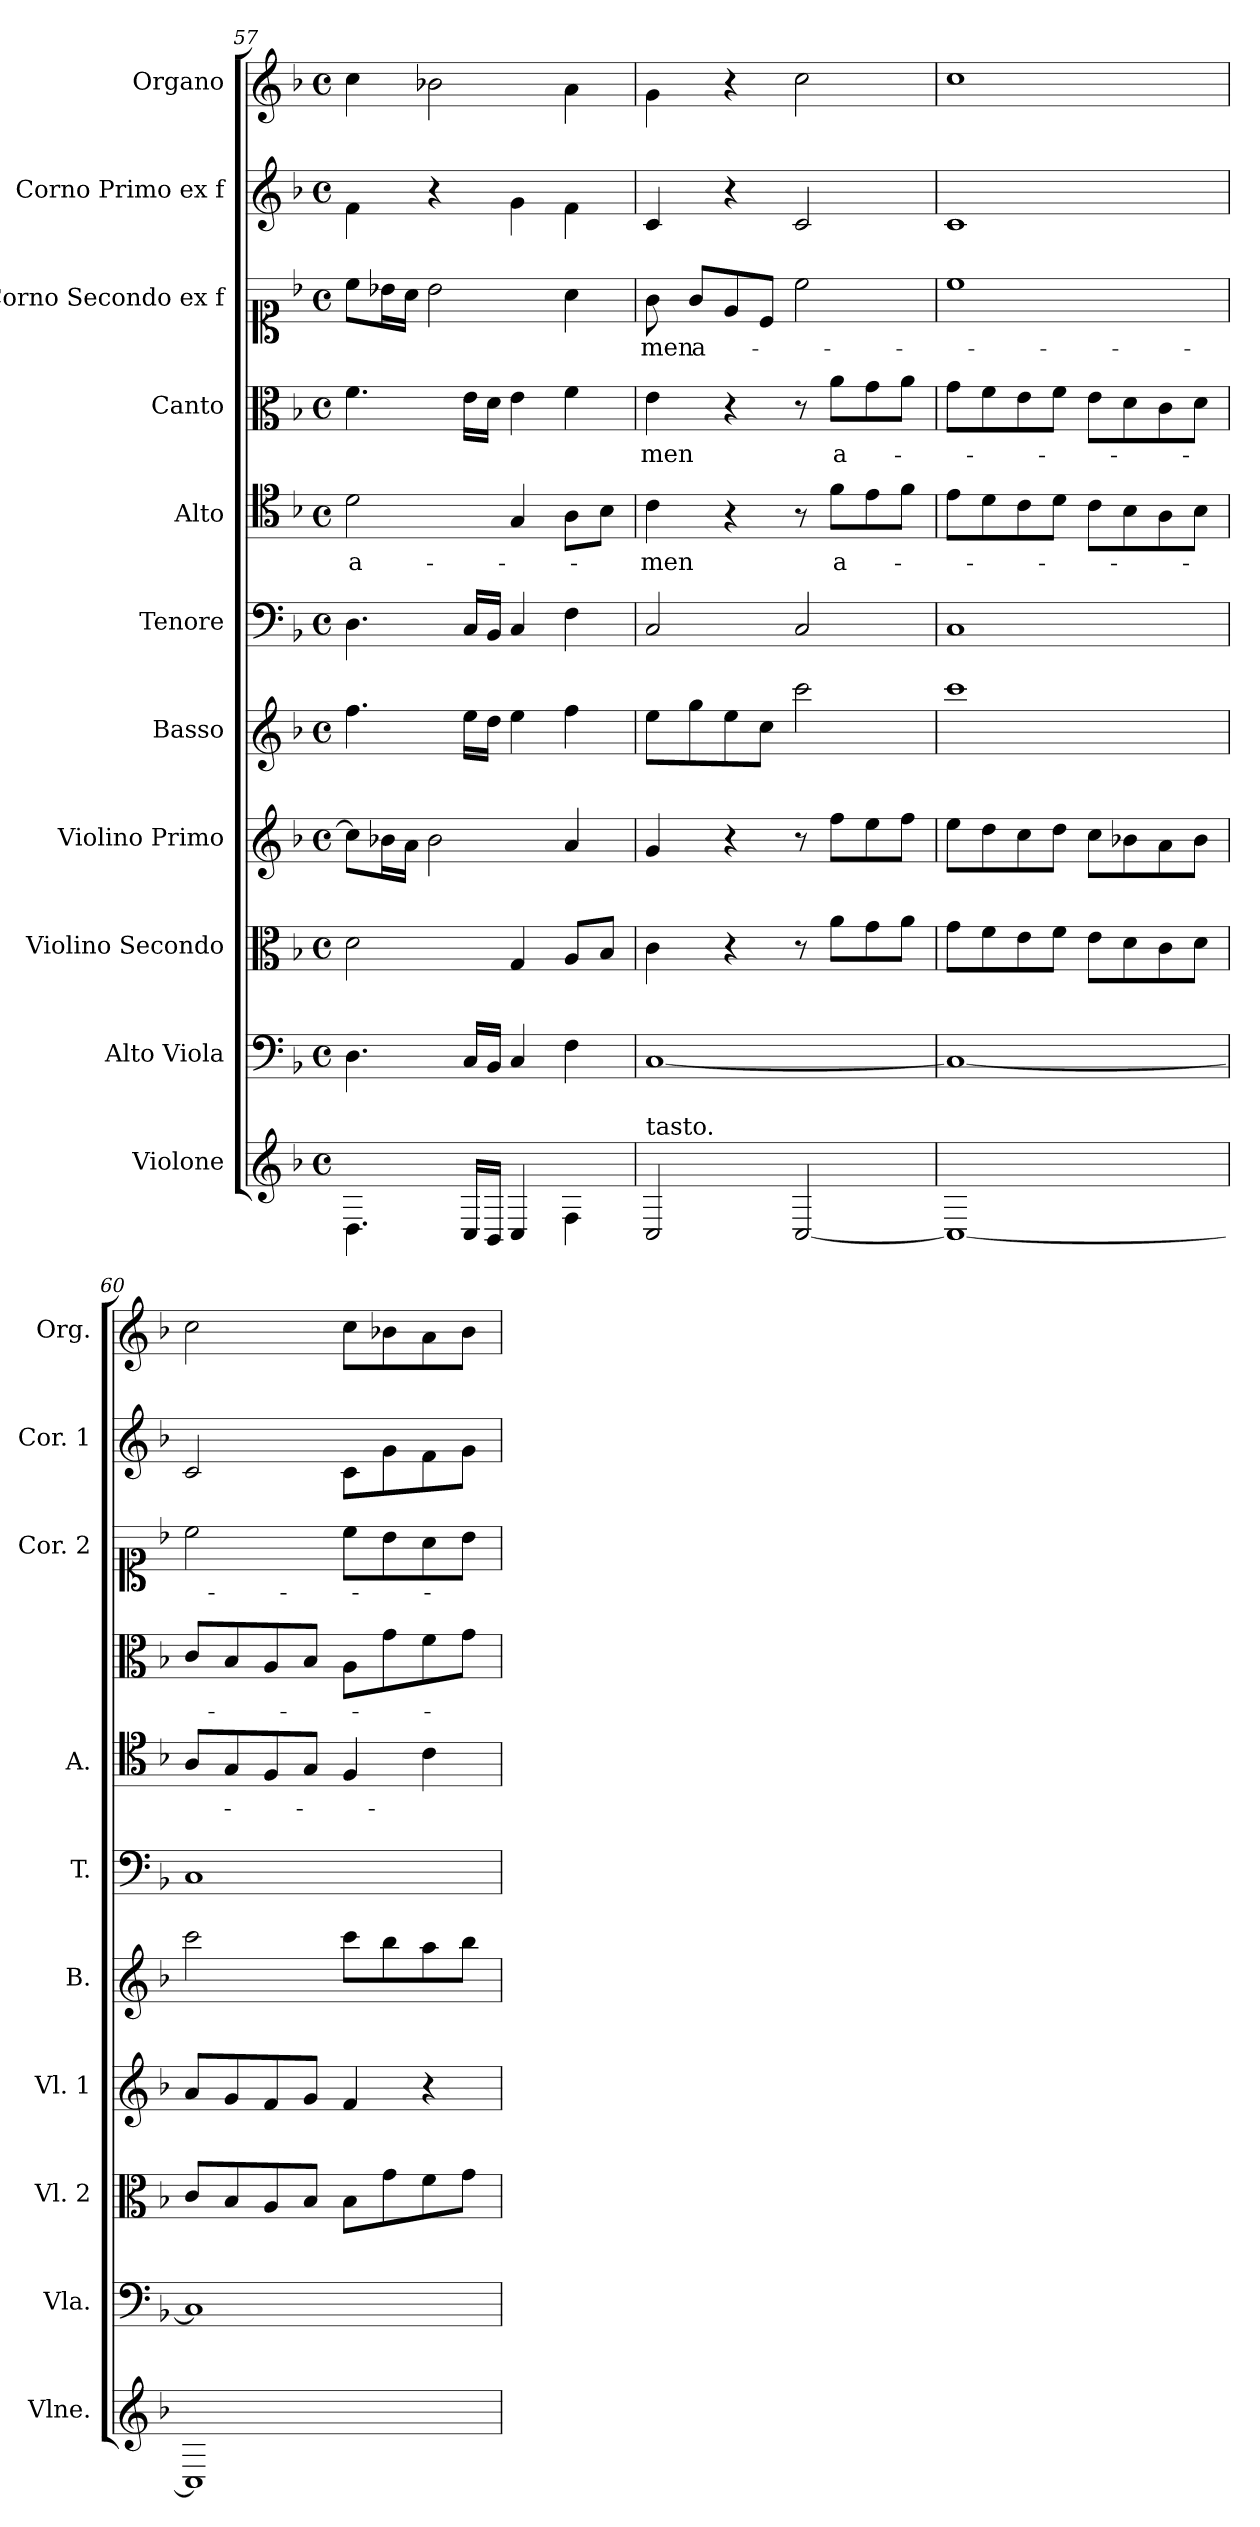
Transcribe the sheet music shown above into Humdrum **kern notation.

**kern	**kern	**kern	**kern	**kern	**kern	**kern	**text	**kern	**text	**kern	**text	**kern	**kern
*part11	*part10	*part9	*part8	*part7	*part6	*part5	*part5	*part4	*part4	*part3	*part3	*part2	*part1
*staff11	*staff10	*staff9	*staff8	*staff7	*staff6	*staff5	*staff5	*staff4	*staff4	*staff3	*staff3	*staff2	*staff1
*I"Violone	*I"Alto Viola	*I"Violino Secondo	*I"Violino Primo	*I"Basso	*I"Tenore	*I"Alto	*	*I"Canto	*	*I"Corno Secondo ex f	*	*I"Corno Primo ex f	*I"Organo
*I'Vlne.	*I'Vla.	*I'Vl. 2	*I'Vl. 1	*I'B.	*I'T.	*I'A.	*	*	*	*I'Cor. 2	*	*I'Cor. 1	*I'Org.
*clefG2	*clefF4	*clefC3	*clefG2	*clefG2	*clefF4	*clefC4	*	*clefC3	*	*clefC1	*	*clefG2	*clefG2
*	*ITrd7c12	*	*	*	*	*	*	*	*	*	*	*ITrd0c7	*ITrd0c7
*k[b-]	*k[b-]	*k[b-]	*k[b-]	*k[b-]	*k[b-]	*k[b-]	*	*k[b-]	*	*k[b-]	*	*k[b-]	*k[b-]
*M4/4	*M4/4	*M4/4	*M4/4	*M4/4	*M4/4	*M4/4	*	*M4/4	*	*M4/4	*	*M4/4	*M4/4
*met(c)	*met(c)	*met(c)	*met(c)	*met(c)	*met(c)	*met(c)	*	*met(c)	*	*met(c)	*	*met(c)	*met(c)
=57	=57	=57	=57	=57	=57	=57	=57	=57	=57	=57	=57	=57	=57
4.D\	4.DD\	2d\	8cc\L]	4.ff\	4.D\	2d\	a-	4.f\	.	8cc\L	.	4f\	4cc\
.	.	.	16b-X\L	.	.	.	.	.	.	16b-X\L	.	.	.
.	.	.	16a\JJ	.	.	.	.	.	.	16a\JJ	.	.	.
.	.	.	2b-\	.	.	.	.	.	.	2b-\	.	4r	2b-X\
16C/LL	16CC/LL	.	.	16ee\LL	16C/LL	.	.	16e\LL	.	.	.	.	.
16BB-/JJ	16BBB-/JJ	.	.	16dd\JJ	16BB-/JJ	.	.	16d\JJ	.	.	.	.	.
4C/	4CC/	4G/	.	4ee\	4C/	4G/	.	4e\	.	.	.	4g\	.
4F\	4FF\	8A/L	4a/	4ff\	4F\	8A\L	.	4f\	.	4a\	.	4f\	4a\
.	.	8B-/J	.	.	.	8B-\J	.	.	.	.	.	.	.
=58	=58	=58	=58	=58	=58	=58	=58	=58	=58	=58	=58	=58	=58
!LO:TX:a:t=tasto.	!	!	!	!	!	!	!	!	!	!	!	!	!
2C/	[1CC	4c\	4g/	8ee\L	2C/	4c\	-men	4e\	-men	8g\	-men	4c/	4g\
.	.	.	.	8gg\	.	.	.	.	.	8g/L	a-	.	.
.	.	4r	4r	8ee\	.	4r	.	4r	.	8e/	.	4r	4r
.	.	.	.	8cc\J	.	.	.	.	.	8c/J	.	.	.
[2C/	.	8r	8r	2ccc\	2C/	8r	.	8r	.	2cc\	.	2c/	2cc\
.	.	8a\L	8ff\L	.	.	8f\L	a-	8a\L	a-	.	.	.	.
.	.	8g\	8ee\	.	.	8e\	.	8g\	.	.	.	.	.
.	.	8a\J	8ff\J	.	.	8f\J	.	8a\J	.	.	.	.	.
=59	=59	=59	=59	=59	=59	=59	=59	=59	=59	=59	=59	=59	=59
1C_	1CC_	8g\L	8ee\L	1ccc	1C	8e\L	.	8g\L	.	1cc	.	1c	1cc
.	.	8f\	8dd\	.	.	8d\	.	8f\	.	.	.	.	.
.	.	8e\	8cc\	.	.	8c\	.	8e\	.	.	.	.	.
.	.	8f\J	8dd\J	.	.	8d\J	.	8f\J	.	.	.	.	.
.	.	8e\L	8cc\L	.	.	8c\L	.	8e\L	.	.	.	.	.
.	.	8d\	8b-X\	.	.	8B-\	.	8d\	.	.	.	.	.
.	.	8c\	8a\	.	.	8A\	.	8c\	.	.	.	.	.
.	.	8d\J	8b-\J	.	.	8B-\J	.	8d\J	.	.	.	.	.
!!LO:PB:g=z
=60	=60	=60	=60	=60	=60	=60	=60	=60	=60	=60	=60	=60	=60
1C]	1CC]	8c/L	8a/L	2ccc\	1C	8A/L	.	8c/L	.	2cc\	.	2c/	2cc\
.	.	8B-/	8g/	.	.	8G/	.	8B-/	.	.	.	.	.
.	.	8A/	8f/	.	.	8F/	.	8A/	.	.	.	.	.
.	.	8B-/J	8g/J	.	.	8G/J	.	8B-/J	.	.	.	.	.
.	.	8B-\L	4f/	8ccc\L	.	4F/	.	8A\L	.	8cc\L	.	8c\L	8cc\L
.	.	8g\	.	8bb-\	.	.	.	8g\	.	8b-\	.	8g\	8b-X\
.	.	8f\	4r	8aa\	.	4c\	.	8f\	.	8a\	.	8f\	8a\
.	.	8g\J	.	8bb-\J	.	.	.	8g\J	.	8b-\J	.	8g\J	8b-\J
=	=	=	=	=	=	=	=	=	=	=	=	=	=
*-	*-	*-	*-	*-	*-	*-	*-	*-	*-	*-	*-	*-	*-
